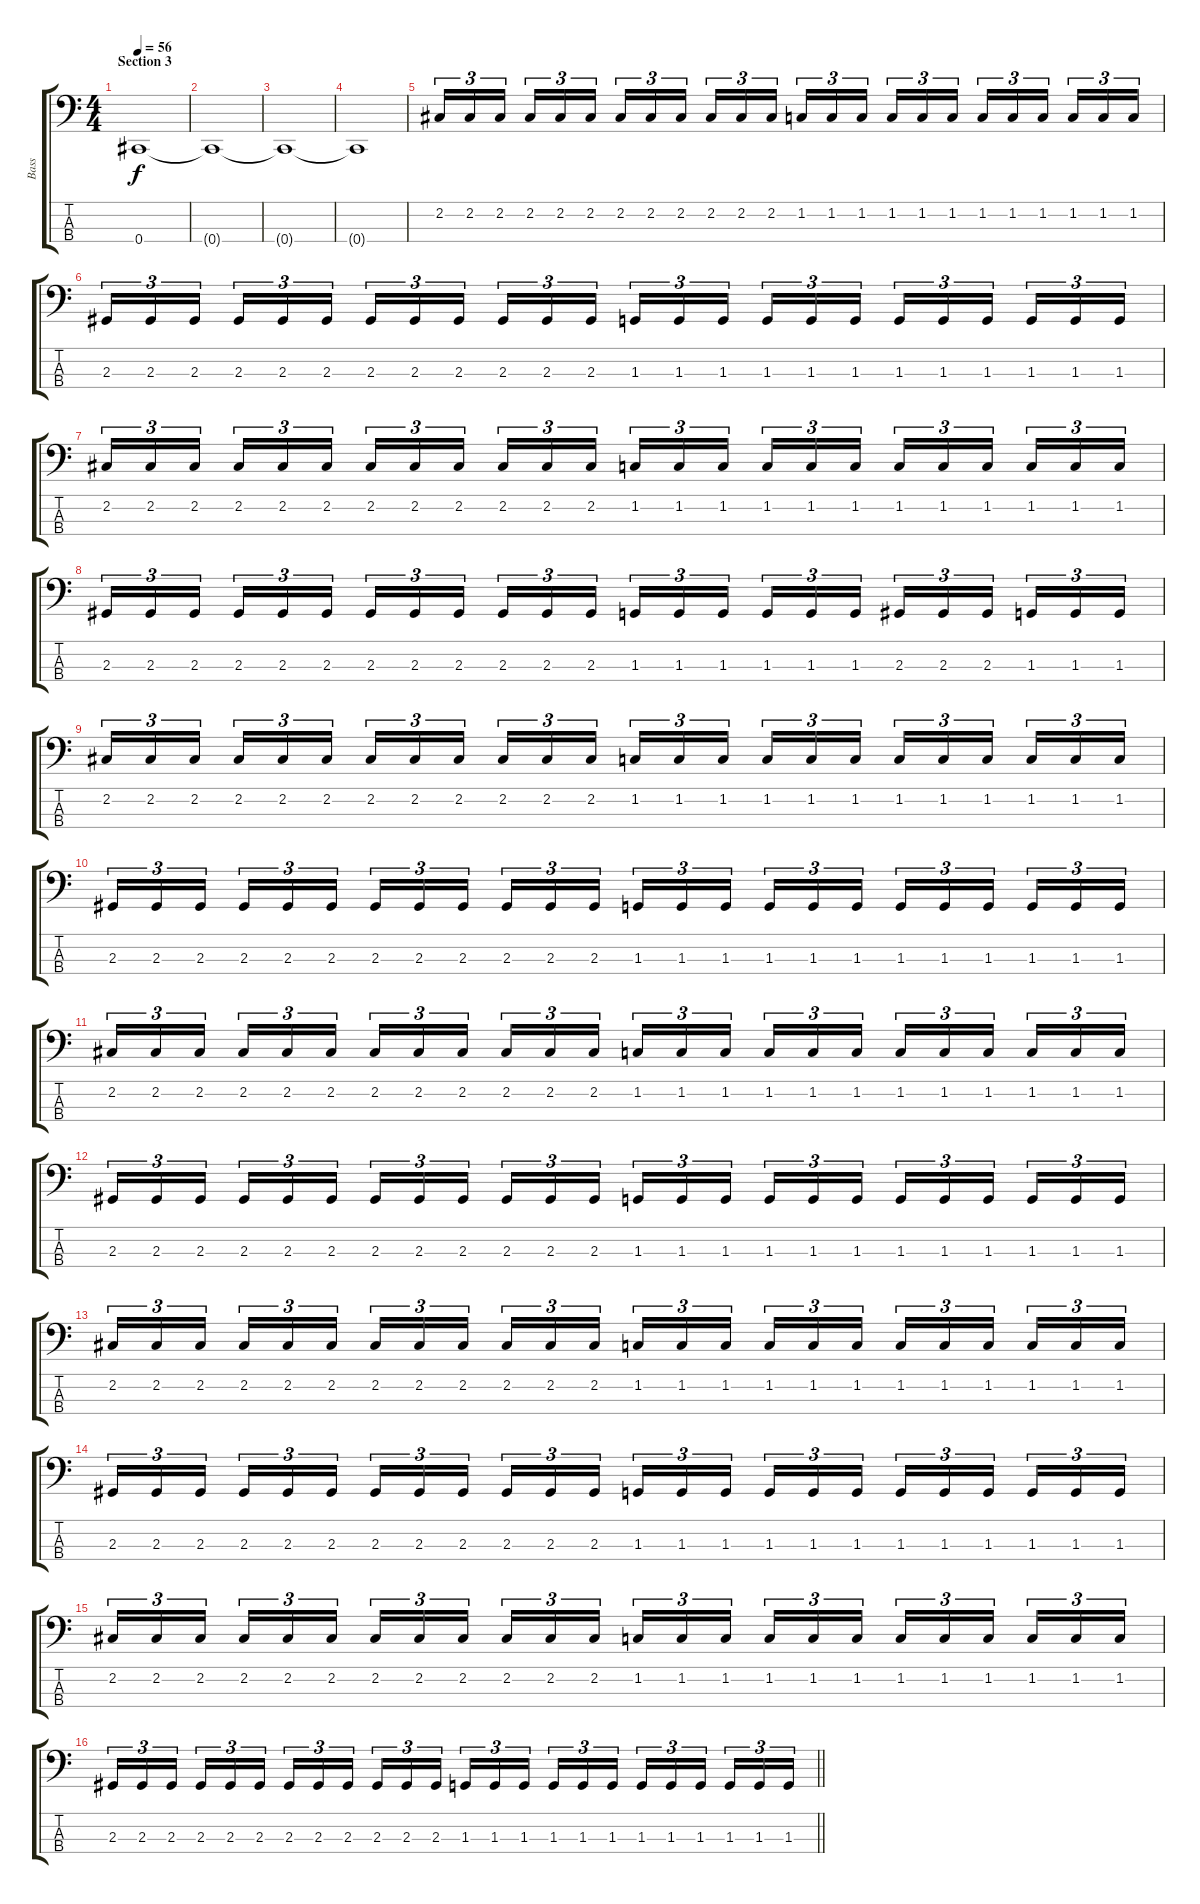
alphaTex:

\track ("Bass" "Bass") {instrument electricbasspick}
\staff {score tabs}
\tuning (E2 B1 Gb1 Db1) {hide}
\ts (4 4)
\section ("" "Section 3")
\tempo 56
\clef f4
\ks c
0.4.1{dy f} |
0.4{t}.1 |
0.4{t}.1 |
0.4{t}.1 |
2.2.16{tu (3 2)} 2.2.16{tu (3 2)} 2.2.16{tu (3 2) beam splitsecondary} 2.2.16{tu (3 2)} 2.2.16{tu (3 2)} 2.2.16{tu (3 2)} 2.2.16{tu (3 2)} 2.2.16{tu (3 2)} 2.2.16{tu (3 2) beam splitsecondary} 2.2.16{tu (3 2)} 2.2.16{tu (3 2)} 2.2.16{tu (3 2)} 1.2.16{tu (3 2)} 1.2.16{tu (3 2)} 1.2.16{tu (3 2) beam splitsecondary} 1.2.16{tu (3 2)} 1.2.16{tu (3 2)} 1.2.16{tu (3 2)} 1.2.16{tu (3 2)} 1.2.16{tu (3 2)} 1.2.16{tu (3 2) beam splitsecondary} 1.2.16{tu (3 2)} 1.2.16{tu (3 2)} 1.2.16{tu (3 2)} |
2.3.16{tu (3 2)} 2.3.16{tu (3 2)} 2.3.16{tu (3 2) beam splitsecondary} 2.3.16{tu (3 2)} 2.3.16{tu (3 2)} 2.3.16{tu (3 2)} 2.3.16{tu (3 2)} 2.3.16{tu (3 2)} 2.3.16{tu (3 2) beam splitsecondary} 2.3.16{tu (3 2)} 2.3.16{tu (3 2)} 2.3.16{tu (3 2)} 1.3.16{tu (3 2)} 1.3.16{tu (3 2)} 1.3.16{tu (3 2) beam splitsecondary} 1.3.16{tu (3 2)} 1.3.16{tu (3 2)} 1.3.16{tu (3 2)} 1.3.16{tu (3 2)} 1.3.16{tu (3 2)} 1.3.16{tu (3 2) beam splitsecondary} 1.3.16{tu (3 2)} 1.3.16{tu (3 2)} 1.3.16{tu (3 2)} |
2.2.16{tu (3 2)} 2.2.16{tu (3 2)} 2.2.16{tu (3 2) beam splitsecondary} 2.2.16{tu (3 2)} 2.2.16{tu (3 2)} 2.2.16{tu (3 2)} 2.2.16{tu (3 2)} 2.2.16{tu (3 2)} 2.2.16{tu (3 2) beam splitsecondary} 2.2.16{tu (3 2)} 2.2.16{tu (3 2)} 2.2.16{tu (3 2)} 1.2.16{tu (3 2)} 1.2.16{tu (3 2)} 1.2.16{tu (3 2) beam splitsecondary} 1.2.16{tu (3 2)} 1.2.16{tu (3 2)} 1.2.16{tu (3 2)} 1.2.16{tu (3 2)} 1.2.16{tu (3 2)} 1.2.16{tu (3 2) beam splitsecondary} 1.2.16{tu (3 2)} 1.2.16{tu (3 2)} 1.2.16{tu (3 2)} |
2.3.16{tu (3 2)} 2.3.16{tu (3 2)} 2.3.16{tu (3 2) beam splitsecondary} 2.3.16{tu (3 2)} 2.3.16{tu (3 2)} 2.3.16{tu (3 2)} 2.3.16{tu (3 2)} 2.3.16{tu (3 2)} 2.3.16{tu (3 2) beam splitsecondary} 2.3.16{tu (3 2)} 2.3.16{tu (3 2)} 2.3.16{tu (3 2)} 1.3.16{tu (3 2)} 1.3.16{tu (3 2)} 1.3.16{tu (3 2) beam splitsecondary} 1.3.16{tu (3 2)} 1.3.16{tu (3 2)} 1.3.16{tu (3 2)} 2.3.16{tu (3 2)} 2.3.16{tu (3 2)} 2.3.16{tu (3 2) beam splitsecondary} 1.3.16{tu (3 2)} 1.3.16{tu (3 2)} 1.3.16{tu (3 2)} |
2.2.16{tu (3 2)} 2.2.16{tu (3 2)} 2.2.16{tu (3 2) beam splitsecondary} 2.2.16{tu (3 2)} 2.2.16{tu (3 2)} 2.2.16{tu (3 2)} 2.2.16{tu (3 2)} 2.2.16{tu (3 2)} 2.2.16{tu (3 2) beam splitsecondary} 2.2.16{tu (3 2)} 2.2.16{tu (3 2)} 2.2.16{tu (3 2)} 1.2.16{tu (3 2)} 1.2.16{tu (3 2)} 1.2.16{tu (3 2) beam splitsecondary} 1.2.16{tu (3 2)} 1.2.16{tu (3 2)} 1.2.16{tu (3 2)} 1.2.16{tu (3 2)} 1.2.16{tu (3 2)} 1.2.16{tu (3 2) beam splitsecondary} 1.2.16{tu (3 2)} 1.2.16{tu (3 2)} 1.2.16{tu (3 2)} |
2.3.16{tu (3 2)} 2.3.16{tu (3 2)} 2.3.16{tu (3 2) beam splitsecondary} 2.3.16{tu (3 2)} 2.3.16{tu (3 2)} 2.3.16{tu (3 2)} 2.3.16{tu (3 2)} 2.3.16{tu (3 2)} 2.3.16{tu (3 2) beam splitsecondary} 2.3.16{tu (3 2)} 2.3.16{tu (3 2)} 2.3.16{tu (3 2)} 1.3.16{tu (3 2)} 1.3.16{tu (3 2)} 1.3.16{tu (3 2) beam splitsecondary} 1.3.16{tu (3 2)} 1.3.16{tu (3 2)} 1.3.16{tu (3 2)} 1.3.16{tu (3 2)} 1.3.16{tu (3 2)} 1.3.16{tu (3 2) beam splitsecondary} 1.3.16{tu (3 2)} 1.3.16{tu (3 2)} 1.3.16{tu (3 2)} |
2.2.16{tu (3 2)} 2.2.16{tu (3 2)} 2.2.16{tu (3 2) beam splitsecondary} 2.2.16{tu (3 2)} 2.2.16{tu (3 2)} 2.2.16{tu (3 2)} 2.2.16{tu (3 2)} 2.2.16{tu (3 2)} 2.2.16{tu (3 2) beam splitsecondary} 2.2.16{tu (3 2)} 2.2.16{tu (3 2)} 2.2.16{tu (3 2)} 1.2.16{tu (3 2)} 1.2.16{tu (3 2)} 1.2.16{tu (3 2) beam splitsecondary} 1.2.16{tu (3 2)} 1.2.16{tu (3 2)} 1.2.16{tu (3 2)} 1.2.16{tu (3 2)} 1.2.16{tu (3 2)} 1.2.16{tu (3 2) beam splitsecondary} 1.2.16{tu (3 2)} 1.2.16{tu (3 2)} 1.2.16{tu (3 2)} |
2.3.16{tu (3 2)} 2.3.16{tu (3 2)} 2.3.16{tu (3 2) beam splitsecondary} 2.3.16{tu (3 2)} 2.3.16{tu (3 2)} 2.3.16{tu (3 2)} 2.3.16{tu (3 2)} 2.3.16{tu (3 2)} 2.3.16{tu (3 2) beam splitsecondary} 2.3.16{tu (3 2)} 2.3.16{tu (3 2)} 2.3.16{tu (3 2)} 1.3.16{tu (3 2)} 1.3.16{tu (3 2)} 1.3.16{tu (3 2) beam splitsecondary} 1.3.16{tu (3 2)} 1.3.16{tu (3 2)} 1.3.16{tu (3 2)} 1.3.16{tu (3 2)} 1.3.16{tu (3 2)} 1.3.16{tu (3 2) beam splitsecondary} 1.3.16{tu (3 2)} 1.3.16{tu (3 2)} 1.3.16{tu (3 2)} |
2.2.16{tu (3 2)} 2.2.16{tu (3 2)} 2.2.16{tu (3 2) beam splitsecondary} 2.2.16{tu (3 2)} 2.2.16{tu (3 2)} 2.2.16{tu (3 2)} 2.2.16{tu (3 2)} 2.2.16{tu (3 2)} 2.2.16{tu (3 2) beam splitsecondary} 2.2.16{tu (3 2)} 2.2.16{tu (3 2)} 2.2.16{tu (3 2)} 1.2.16{tu (3 2)} 1.2.16{tu (3 2)} 1.2.16{tu (3 2) beam splitsecondary} 1.2.16{tu (3 2)} 1.2.16{tu (3 2)} 1.2.16{tu (3 2)} 1.2.16{tu (3 2)} 1.2.16{tu (3 2)} 1.2.16{tu (3 2) beam splitsecondary} 1.2.16{tu (3 2)} 1.2.16{tu (3 2)} 1.2.16{tu (3 2)} |
2.3.16{tu (3 2)} 2.3.16{tu (3 2)} 2.3.16{tu (3 2) beam splitsecondary} 2.3.16{tu (3 2)} 2.3.16{tu (3 2)} 2.3.16{tu (3 2)} 2.3.16{tu (3 2)} 2.3.16{tu (3 2)} 2.3.16{tu (3 2) beam splitsecondary} 2.3.16{tu (3 2)} 2.3.16{tu (3 2)} 2.3.16{tu (3 2)} 1.3.16{tu (3 2)} 1.3.16{tu (3 2)} 1.3.16{tu (3 2) beam splitsecondary} 1.3.16{tu (3 2)} 1.3.16{tu (3 2)} 1.3.16{tu (3 2)} 1.3.16{tu (3 2)} 1.3.16{tu (3 2)} 1.3.16{tu (3 2) beam splitsecondary} 1.3.16{tu (3 2)} 1.3.16{tu (3 2)} 1.3.16{tu (3 2)} |
2.2.16{tu (3 2)} 2.2.16{tu (3 2)} 2.2.16{tu (3 2) beam splitsecondary} 2.2.16{tu (3 2)} 2.2.16{tu (3 2)} 2.2.16{tu (3 2)} 2.2.16{tu (3 2)} 2.2.16{tu (3 2)} 2.2.16{tu (3 2) beam splitsecondary} 2.2.16{tu (3 2)} 2.2.16{tu (3 2)} 2.2.16{tu (3 2)} 1.2.16{tu (3 2)} 1.2.16{tu (3 2)} 1.2.16{tu (3 2) beam splitsecondary} 1.2.16{tu (3 2)} 1.2.16{tu (3 2)} 1.2.16{tu (3 2)} 1.2.16{tu (3 2)} 1.2.16{tu (3 2)} 1.2.16{tu (3 2) beam splitsecondary} 1.2.16{tu (3 2)} 1.2.16{tu (3 2)} 1.2.16{tu (3 2)} |
\barLineRight lightlight
2.3.16{tu (3 2)} 2.3.16{tu (3 2)} 2.3.16{tu (3 2) beam splitsecondary} 2.3.16{tu (3 2)} 2.3.16{tu (3 2)} 2.3.16{tu (3 2)} 2.3.16{tu (3 2)} 2.3.16{tu (3 2)} 2.3.16{tu (3 2) beam splitsecondary} 2.3.16{tu (3 2)} 2.3.16{tu (3 2)} 2.3.16{tu (3 2)} 1.3.16{tu (3 2)} 1.3.16{tu (3 2)} 1.3.16{tu (3 2) beam splitsecondary} 1.3.16{tu (3 2)} 1.3.16{tu (3 2)} 1.3.16{tu (3 2)} 1.3.16{tu (3 2)} 1.3.16{tu (3 2)} 1.3.16{tu (3 2) beam splitsecondary} 1.3.16{tu (3 2)} 1.3.16{tu (3 2)} 1.3.16{tu (3 2)}
